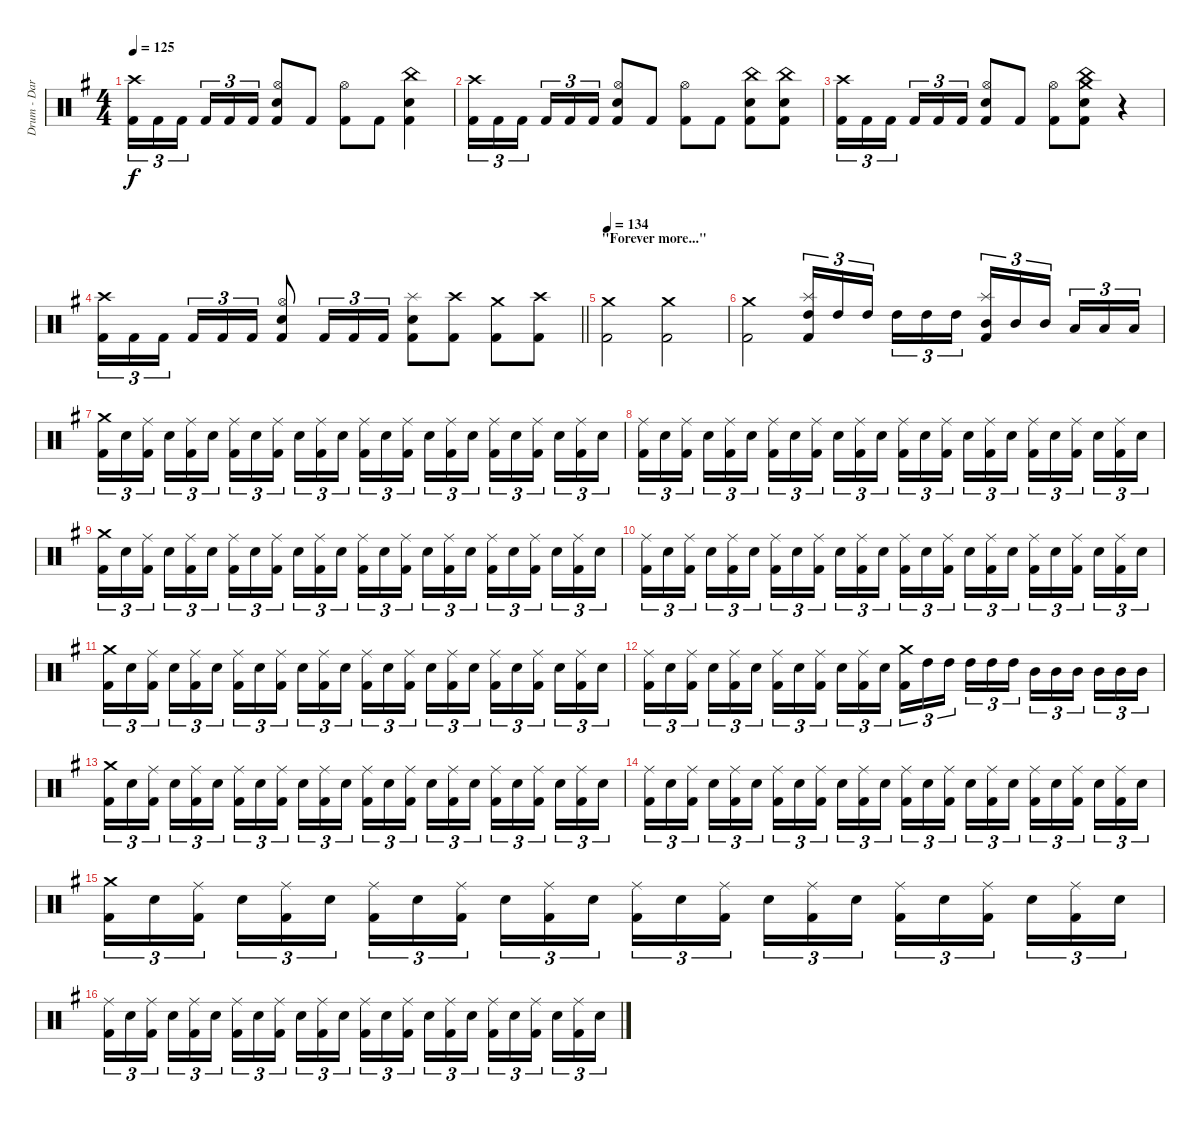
\track ("Drum - Daray" "Drum - Dar") {instrument percussion}
\staff {score}
\articulation defaults
\ts (4 4)
\tempo 125
\clef neutral
\ks g
("Crash high (hit)" "Kick (hit) 2").16{tu (3 2) dy f} "Kick (hit) 2".16{tu (3 2)} "Kick (hit) 2".16{tu (3 2)} "Kick (hit) 2".16{tu (3 2)} "Kick (hit) 2".16{tu (3 2)} "Kick (hit) 2".16{tu (3 2)} ("Hi-Hat (open)" "Electric Snare (hit)" "Kick (hit) 2").8 "Kick (hit) 2".8 ("Hi-Hat (open)" "Kick (hit) 2").8 "Kick (hit) 2".8 ("China (hit)" "Electric Snare (hit)" "Kick (hit) 2").4 |
("Crash high (hit)" "Kick (hit) 2").16{tu (3 2)} "Kick (hit) 2".16{tu (3 2)} "Kick (hit) 2".16{tu (3 2)} "Kick (hit) 2".16{tu (3 2)} "Kick (hit) 2".16{tu (3 2)} "Kick (hit) 2".16{tu (3 2)} ("Hi-Hat (open)" "Electric Snare (hit)" "Kick (hit) 2").8 "Kick (hit) 2".8 ("Hi-Hat (open)" "Kick (hit) 2").8 "Kick (hit) 2".8 ("China (hit)" "Electric Snare (hit)" "Kick (hit) 2").8 ("China (hit)" "Electric Snare (hit)" "Kick (hit) 2").8 |
("Crash high (hit)" "Kick (hit) 2").16{tu (3 2)} "Kick (hit) 2".16{tu (3 2)} "Kick (hit) 2".16{tu (3 2)} "Kick (hit) 2".16{tu (3 2)} "Kick (hit) 2".16{tu (3 2)} "Kick (hit) 2".16{tu (3 2)} ("Hi-Hat (open)" "Electric Snare (hit)" "Kick (hit) 2").8 "Kick (hit) 2".8 ("Hi-Hat (open)" "Kick (hit) 2").8 ("China (hit)" "Crash medium (hit)" "Electric Snare (hit)" "Kick (hit) 2").8 r.4 |
\barLineRight lightlight
("Crash high (hit)" "Kick (hit) 2").16{tu (3 2)} "Kick (hit) 2".16{tu (3 2)} "Kick (hit) 2".16{tu (3 2)} "Kick (hit) 2".16{tu (3 2)} "Kick (hit) 2".16{tu (3 2)} "Kick (hit) 2".16{tu (3 2)} ("Hi-Hat (open)" "Electric Snare (hit)" "Kick (hit) 2").8 "Kick (hit) 2".16{tu (3 2)} "Kick (hit) 2".16{tu (3 2)} "Kick (hit) 2".16{tu (3 2)} ("Splash (hit)" "Electric Snare (hit)" "Kick (hit) 2").8 ("Crash high (hit)" "Kick (hit) 2").8 ("Crash medium (hit)" "Kick (hit) 2").8 ("Crash high (hit)" "Kick (hit) 2").8 |
\section ("" "\"Forever more...\"")
\tempo 134
("Crash medium (hit)" "Kick (hit) 2").2 ("Crash medium (hit)" "Kick (hit) 2").2 |
("Crash medium (hit)" "Kick (hit) 2").2 ("Splash (hit)" "High Tom (hit)" "Kick (hit) 2").16{tu (3 2)} "High Tom (hit)".16{tu (3 2)} "High Tom (hit)".16{tu (3 2)} "High Tom (hit)".16{tu (3 2)} "High Tom (hit)".16{tu (3 2)} "High Tom (hit)".16{tu (3 2)} ("Splash (hit)" "Mid Tom (hit)" "Kick (hit) 2").16{tu (3 2)} "Mid Tom (hit)".16{tu (3 2)} "Mid Tom (hit)".16{tu (3 2)} "Low Tom (hit)".16{tu (3 2)} "Low Tom (hit)".16{tu (3 2)} "Low Tom (hit)".16{tu (3 2)} |
("Crash medium (hit)" "Kick (hit) 2").16{tu (3 2)} "Electric Snare (hit)".16{tu (3 2)} ("Ride (middle)" "Kick (hit) 2").16{tu (3 2)} "Electric Snare (hit)".16{tu (3 2)} ("Ride (middle)" "Kick (hit) 2").16{tu (3 2)} "Electric Snare (hit)".16{tu (3 2)} ("Ride (middle)" "Kick (hit) 2").16{tu (3 2)} "Electric Snare (hit)".16{tu (3 2)} ("Ride (middle)" "Kick (hit) 2").16{tu (3 2)} "Electric Snare (hit)".16{tu (3 2)} ("Ride (middle)" "Kick (hit) 2").16{tu (3 2)} "Electric Snare (hit)".16{tu (3 2)} ("Ride (middle)" "Kick (hit) 2").16{tu (3 2)} "Electric Snare (hit)".16{tu (3 2)} ("Ride (middle)" "Kick (hit) 2").16{tu (3 2)} "Electric Snare (hit)".16{tu (3 2)} ("Ride (middle)" "Kick (hit) 2").16{tu (3 2)} "Electric Snare (hit)".16{tu (3 2)} ("Ride (middle)" "Kick (hit) 2").16{tu (3 2)} "Electric Snare (hit)".16{tu (3 2)} ("Ride (middle)" "Kick (hit) 2").16{tu (3 2)} "Electric Snare (hit)".16{tu (3 2)} ("Ride (middle)" "Kick (hit) 2").16{tu (3 2)} "Electric Snare (hit)".16{tu (3 2)} |
("Ride (middle)" "Kick (hit) 2").16{tu (3 2)} "Electric Snare (hit)".16{tu (3 2)} ("Ride (middle)" "Kick (hit) 2").16{tu (3 2)} "Electric Snare (hit)".16{tu (3 2)} ("Ride (middle)" "Kick (hit) 2").16{tu (3 2)} "Electric Snare (hit)".16{tu (3 2)} ("Ride (middle)" "Kick (hit) 2").16{tu (3 2)} "Electric Snare (hit)".16{tu (3 2)} ("Ride (middle)" "Kick (hit) 2").16{tu (3 2)} "Electric Snare (hit)".16{tu (3 2)} ("Ride (middle)" "Kick (hit) 2").16{tu (3 2)} "Electric Snare (hit)".16{tu (3 2)} ("Ride (middle)" "Kick (hit) 2").16{tu (3 2)} "Electric Snare (hit)".16{tu (3 2)} ("Ride (middle)" "Kick (hit) 2").16{tu (3 2)} "Electric Snare (hit)".16{tu (3 2)} ("Ride (middle)" "Kick (hit) 2").16{tu (3 2)} "Electric Snare (hit)".16{tu (3 2)} ("Ride (middle)" "Kick (hit) 2").16{tu (3 2)} "Electric Snare (hit)".16{tu (3 2)} ("Ride (middle)" "Kick (hit) 2").16{tu (3 2)} "Electric Snare (hit)".16{tu (3 2)} ("Ride (middle)" "Kick (hit) 2").16{tu (3 2)} "Electric Snare (hit)".16{tu (3 2)} |
("Crash medium (hit)" "Kick (hit) 2").16{tu (3 2)} "Electric Snare (hit)".16{tu (3 2)} ("Ride (middle)" "Kick (hit) 2").16{tu (3 2)} "Electric Snare (hit)".16{tu (3 2)} ("Ride (middle)" "Kick (hit) 2").16{tu (3 2)} "Electric Snare (hit)".16{tu (3 2)} ("Ride (middle)" "Kick (hit) 2").16{tu (3 2)} "Electric Snare (hit)".16{tu (3 2)} ("Ride (middle)" "Kick (hit) 2").16{tu (3 2)} "Electric Snare (hit)".16{tu (3 2)} ("Ride (middle)" "Kick (hit) 2").16{tu (3 2)} "Electric Snare (hit)".16{tu (3 2)} ("Ride (middle)" "Kick (hit) 2").16{tu (3 2)} "Electric Snare (hit)".16{tu (3 2)} ("Ride (middle)" "Kick (hit) 2").16{tu (3 2)} "Electric Snare (hit)".16{tu (3 2)} ("Ride (middle)" "Kick (hit) 2").16{tu (3 2)} "Electric Snare (hit)".16{tu (3 2)} ("Ride (middle)" "Kick (hit) 2").16{tu (3 2)} "Electric Snare (hit)".16{tu (3 2)} ("Ride (middle)" "Kick (hit) 2").16{tu (3 2)} "Electric Snare (hit)".16{tu (3 2)} ("Ride (middle)" "Kick (hit) 2").16{tu (3 2)} "Electric Snare (hit)".16{tu (3 2)} |
("Ride (middle)" "Kick (hit) 2").16{tu (3 2)} "Electric Snare (hit)".16{tu (3 2)} ("Ride (middle)" "Kick (hit) 2").16{tu (3 2)} "Electric Snare (hit)".16{tu (3 2)} ("Ride (middle)" "Kick (hit) 2").16{tu (3 2)} "Electric Snare (hit)".16{tu (3 2)} ("Ride (middle)" "Kick (hit) 2").16{tu (3 2)} "Electric Snare (hit)".16{tu (3 2)} ("Ride (middle)" "Kick (hit) 2").16{tu (3 2)} "Electric Snare (hit)".16{tu (3 2)} ("Ride (middle)" "Kick (hit) 2").16{tu (3 2)} "Electric Snare (hit)".16{tu (3 2)} ("Ride (middle)" "Kick (hit) 2").16{tu (3 2)} "Electric Snare (hit)".16{tu (3 2)} ("Ride (middle)" "Kick (hit) 2").16{tu (3 2)} "Electric Snare (hit)".16{tu (3 2)} ("Ride (middle)" "Kick (hit) 2").16{tu (3 2)} "Electric Snare (hit)".16{tu (3 2)} ("Ride (middle)" "Kick (hit) 2").16{tu (3 2)} "Electric Snare (hit)".16{tu (3 2)} ("Ride (middle)" "Kick (hit) 2").16{tu (3 2)} "Electric Snare (hit)".16{tu (3 2)} ("Ride (middle)" "Kick (hit) 2").16{tu (3 2)} "Electric Snare (hit)".16{tu (3 2)} |
("Crash medium (hit)" "Kick (hit) 2").16{tu (3 2)} "Electric Snare (hit)".16{tu (3 2)} ("Ride (middle)" "Kick (hit) 2").16{tu (3 2)} "Electric Snare (hit)".16{tu (3 2)} ("Ride (middle)" "Kick (hit) 2").16{tu (3 2)} "Electric Snare (hit)".16{tu (3 2)} ("Ride (middle)" "Kick (hit) 2").16{tu (3 2)} "Electric Snare (hit)".16{tu (3 2)} ("Ride (middle)" "Kick (hit) 2").16{tu (3 2)} "Electric Snare (hit)".16{tu (3 2)} ("Ride (middle)" "Kick (hit) 2").16{tu (3 2)} "Electric Snare (hit)".16{tu (3 2)} ("Ride (middle)" "Kick (hit) 2").16{tu (3 2)} "Electric Snare (hit)".16{tu (3 2)} ("Ride (middle)" "Kick (hit) 2").16{tu (3 2)} "Electric Snare (hit)".16{tu (3 2)} ("Ride (middle)" "Kick (hit) 2").16{tu (3 2)} "Electric Snare (hit)".16{tu (3 2)} ("Ride (middle)" "Kick (hit) 2").16{tu (3 2)} "Electric Snare (hit)".16{tu (3 2)} ("Ride (middle)" "Kick (hit) 2").16{tu (3 2)} "Electric Snare (hit)".16{tu (3 2)} ("Ride (middle)" "Kick (hit) 2").16{tu (3 2)} "Electric Snare (hit)".16{tu (3 2)} |
("Ride (middle)" "Kick (hit) 2").16{tu (3 2)} "Electric Snare (hit)".16{tu (3 2)} ("Ride (middle)" "Kick (hit) 2").16{tu (3 2)} "Electric Snare (hit)".16{tu (3 2)} ("Ride (middle)" "Kick (hit) 2").16{tu (3 2)} "Electric Snare (hit)".16{tu (3 2)} ("Ride (middle)" "Kick (hit) 2").16{tu (3 2)} "Electric Snare (hit)".16{tu (3 2)} ("Ride (middle)" "Kick (hit) 2").16{tu (3 2)} "Electric Snare (hit)".16{tu (3 2)} ("Ride (middle)" "Kick (hit) 2").16{tu (3 2)} "Electric Snare (hit)".16{tu (3 2)} ("Crash medium (hit)" "Kick (hit) 2").16{tu (3 2)} "High Tom (hit)".16{tu (3 2)} "High Tom (hit)".16{tu (3 2)} "High Tom (hit)".16{tu (3 2)} "High Tom (hit)".16{tu (3 2)} "High Tom (hit)".16{tu (3 2)} "Mid Tom (hit)".16{tu (3 2)} "Mid Tom (hit)".16{tu (3 2)} "Mid Tom (hit)".16{tu (3 2)} "Mid Tom (hit)".16{tu (3 2)} "Mid Tom (hit)".16{tu (3 2)} "Mid Tom (hit)".16{tu (3 2)} |
("Crash medium (hit)" "Kick (hit) 2").16{tu (3 2)} "Electric Snare (hit)".16{tu (3 2)} ("Ride (middle)" "Kick (hit) 2").16{tu (3 2)} "Electric Snare (hit)".16{tu (3 2)} ("Ride (middle)" "Kick (hit) 2").16{tu (3 2)} "Electric Snare (hit)".16{tu (3 2)} ("Ride (middle)" "Kick (hit) 2").16{tu (3 2)} "Electric Snare (hit)".16{tu (3 2)} ("Ride (middle)" "Kick (hit) 2").16{tu (3 2)} "Electric Snare (hit)".16{tu (3 2)} ("Ride (middle)" "Kick (hit) 2").16{tu (3 2)} "Electric Snare (hit)".16{tu (3 2)} ("Ride (middle)" "Kick (hit) 2").16{tu (3 2)} "Electric Snare (hit)".16{tu (3 2)} ("Ride (middle)" "Kick (hit) 2").16{tu (3 2)} "Electric Snare (hit)".16{tu (3 2)} ("Ride (middle)" "Kick (hit) 2").16{tu (3 2)} "Electric Snare (hit)".16{tu (3 2)} ("Ride (middle)" "Kick (hit) 2").16{tu (3 2)} "Electric Snare (hit)".16{tu (3 2)} ("Ride (middle)" "Kick (hit) 2").16{tu (3 2)} "Electric Snare (hit)".16{tu (3 2)} ("Ride (middle)" "Kick (hit) 2").16{tu (3 2)} "Electric Snare (hit)".16{tu (3 2)} |
("Ride (middle)" "Kick (hit) 2").16{tu (3 2)} "Electric Snare (hit)".16{tu (3 2)} ("Ride (middle)" "Kick (hit) 2").16{tu (3 2)} "Electric Snare (hit)".16{tu (3 2)} ("Ride (middle)" "Kick (hit) 2").16{tu (3 2)} "Electric Snare (hit)".16{tu (3 2)} ("Ride (middle)" "Kick (hit) 2").16{tu (3 2)} "Electric Snare (hit)".16{tu (3 2)} ("Ride (middle)" "Kick (hit) 2").16{tu (3 2)} "Electric Snare (hit)".16{tu (3 2)} ("Ride (middle)" "Kick (hit) 2").16{tu (3 2)} "Electric Snare (hit)".16{tu (3 2)} ("Ride (middle)" "Kick (hit) 2").16{tu (3 2)} "Electric Snare (hit)".16{tu (3 2)} ("Ride (middle)" "Kick (hit) 2").16{tu (3 2)} "Electric Snare (hit)".16{tu (3 2)} ("Ride (middle)" "Kick (hit) 2").16{tu (3 2)} "Electric Snare (hit)".16{tu (3 2)} ("Ride (middle)" "Kick (hit) 2").16{tu (3 2)} "Electric Snare (hit)".16{tu (3 2)} ("Ride (middle)" "Kick (hit) 2").16{tu (3 2)} "Electric Snare (hit)".16{tu (3 2)} ("Ride (middle)" "Kick (hit) 2").16{tu (3 2)} "Electric Snare (hit)".16{tu (3 2)} |
("Crash medium (hit)" "Kick (hit) 2").16{tu (3 2)} "Electric Snare (hit)".16{tu (3 2)} ("Ride (middle)" "Kick (hit) 2").16{tu (3 2)} "Electric Snare (hit)".16{tu (3 2)} ("Ride (middle)" "Kick (hit) 2").16{tu (3 2)} "Electric Snare (hit)".16{tu (3 2)} ("Ride (middle)" "Kick (hit) 2").16{tu (3 2)} "Electric Snare (hit)".16{tu (3 2)} ("Ride (middle)" "Kick (hit) 2").16{tu (3 2)} "Electric Snare (hit)".16{tu (3 2)} ("Ride (middle)" "Kick (hit) 2").16{tu (3 2)} "Electric Snare (hit)".16{tu (3 2)} ("Ride (middle)" "Kick (hit) 2").16{tu (3 2)} "Electric Snare (hit)".16{tu (3 2)} ("Ride (middle)" "Kick (hit) 2").16{tu (3 2)} "Electric Snare (hit)".16{tu (3 2)} ("Ride (middle)" "Kick (hit) 2").16{tu (3 2)} "Electric Snare (hit)".16{tu (3 2)} ("Ride (middle)" "Kick (hit) 2").16{tu (3 2)} "Electric Snare (hit)".16{tu (3 2)} ("Ride (middle)" "Kick (hit) 2").16{tu (3 2)} "Electric Snare (hit)".16{tu (3 2)} ("Ride (middle)" "Kick (hit) 2").16{tu (3 2)} "Electric Snare (hit)".16{tu (3 2)} |
("Ride (middle)" "Kick (hit) 2").16{tu (3 2)} "Electric Snare (hit)".16{tu (3 2)} ("Ride (middle)" "Kick (hit) 2").16{tu (3 2)} "Electric Snare (hit)".16{tu (3 2)} ("Ride (middle)" "Kick (hit) 2").16{tu (3 2)} "Electric Snare (hit)".16{tu (3 2)} ("Ride (middle)" "Kick (hit) 2").16{tu (3 2)} "Electric Snare (hit)".16{tu (3 2)} ("Ride (middle)" "Kick (hit) 2").16{tu (3 2)} "Electric Snare (hit)".16{tu (3 2)} ("Ride (middle)" "Kick (hit) 2").16{tu (3 2)} "Electric Snare (hit)".16{tu (3 2)} ("Ride (middle)" "Kick (hit) 2").16{tu (3 2)} "Electric Snare (hit)".16{tu (3 2)} ("Ride (middle)" "Kick (hit) 2").16{tu (3 2)} "Electric Snare (hit)".16{tu (3 2)} ("Ride (middle)" "Kick (hit) 2").16{tu (3 2)} "Electric Snare (hit)".16{tu (3 2)} ("Ride (middle)" "Kick (hit) 2").16{tu (3 2)} "Electric Snare (hit)".16{tu (3 2)} ("Ride (middle)" "Kick (hit) 2").16{tu (3 2)} "Electric Snare (hit)".16{tu (3 2)} ("Ride (middle)" "Kick (hit) 2").16{tu (3 2)} "Electric Snare (hit)".16{tu (3 2)}
